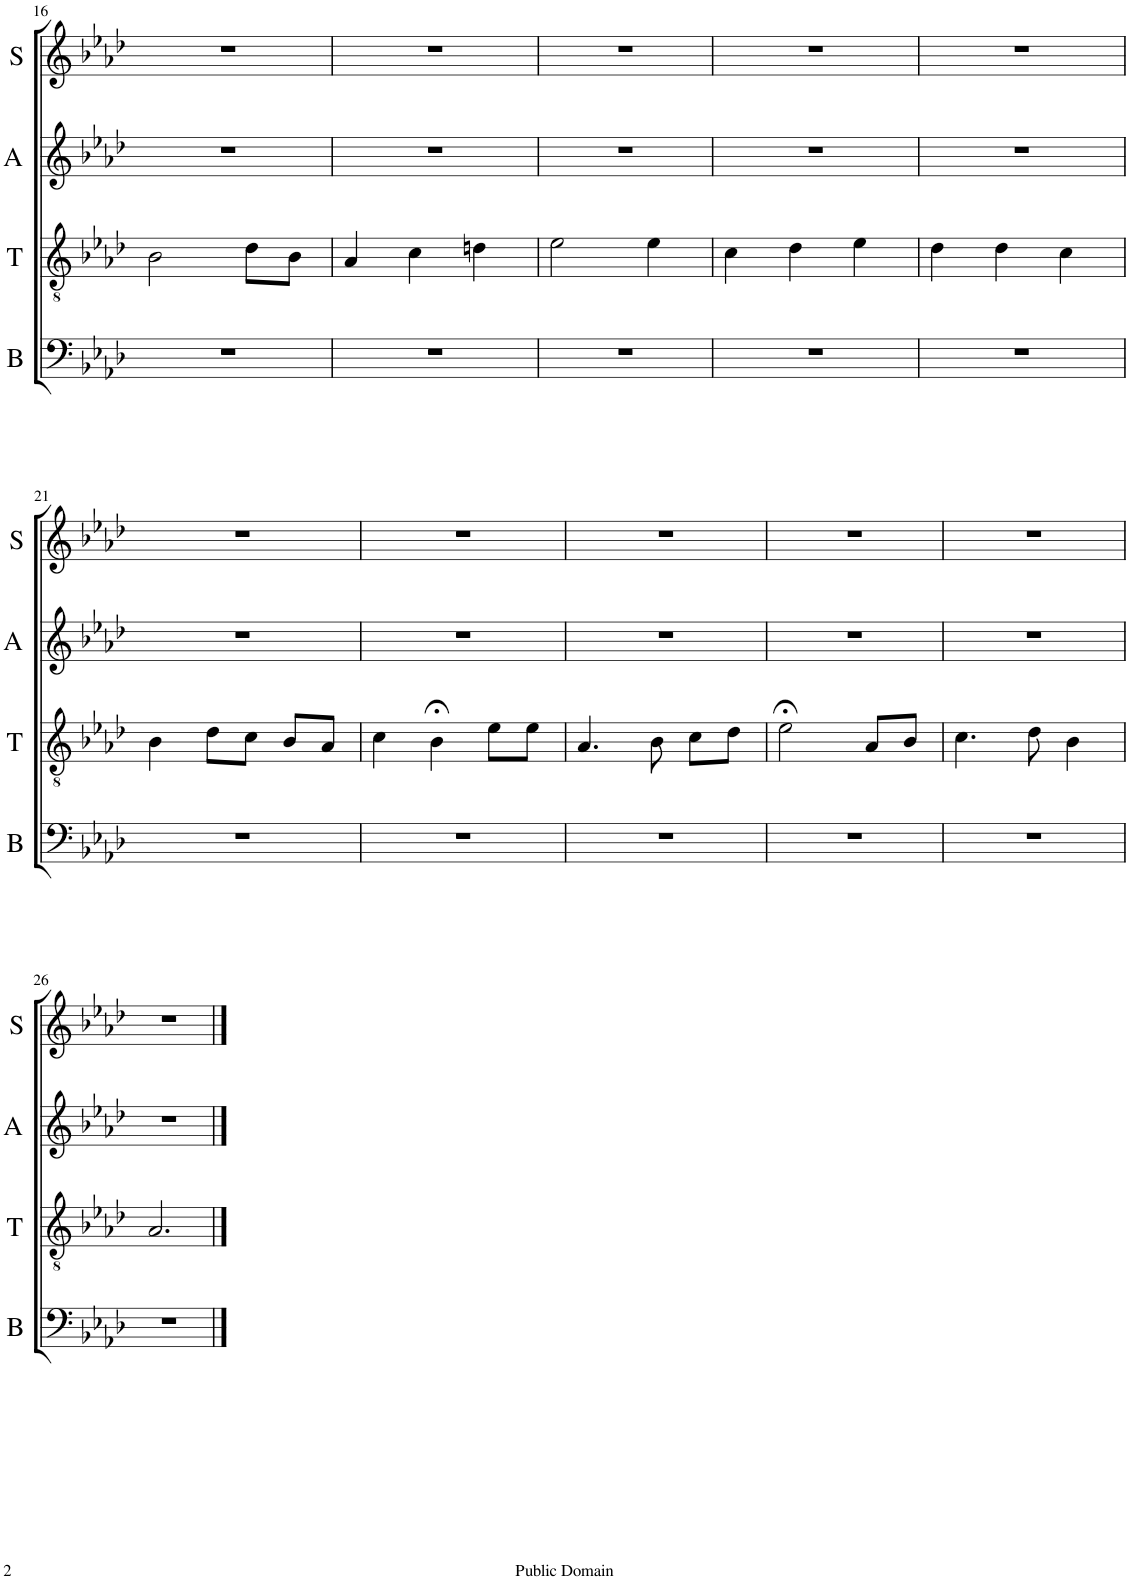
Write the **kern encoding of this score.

**kern	**kern	**kern	**kern
*part4	*part3	*part2	*part1
*staff4	*staff3	*staff2	*staff1
*I"Bass	*I"Tenor	*I"Alto	*I"Soprano
*I'B	*I'T	*I'A	*I'S
!!LO:PB:g=z
*clefF4	*clefGv2	*clefG2	*clefG2
*k[b-e-a-d-]	*k[b-e-a-d-]	*k[b-e-a-d-]	*k[b-e-a-d-]
*M3/4	*M3/4	*M3/4	*M3/4
=16	=16	=16	=16
2.r	2B-\	2.r	2.r
.	8d-\L	.	.
.	8B-\J	.	.
=17	=17	=17	=17
2.r	4A-/	2.r	2.r
.	4c\	.	.
.	4dn\	.	.
=18	=18	=18	=18
2.r	2e-\	2.r	2.r
.	4e-\	.	.
=19	=19	=19	=19
2.r	4c\	2.r	2.r
.	4d-\	.	.
.	4e-\	.	.
=20	=20	=20	=20
2.r	4d-\	2.r	2.r
.	4d-\	.	.
.	4c\	.	.
!!LO:LB:g=z
=21	=21	=21	=21
2.r	4B-\	2.r	2.r
.	8d-\L	.	.
.	8c\J	.	.
.	8B-/L	.	.
.	8A-/J	.	.
=22	=22	=22	=22
2.r	4c\	2.r	2.r
.	4B-;<\	.	.
.	8e-\L	.	.
.	8e-\J	.	.
=23	=23	=23	=23
2.r	4.A-/	2.r	2.r
.	8B-\	.	.
.	8c\L	.	.
.	8d-\J	.	.
=24	=24	=24	=24
2.r	2e-;<\	2.r	2.r
.	8A-/L	.	.
.	8B-/J	.	.
=25	=25	=25	=25
2.r	4.c\	2.r	2.r
.	8d-\	.	.
.	4B-\	.	.
!!LO:LB:g=z
=26	=26	=26	=26
2.r	2.A-/	2.r	2.r
==	==	==	==
*-	*-	*-	*-
